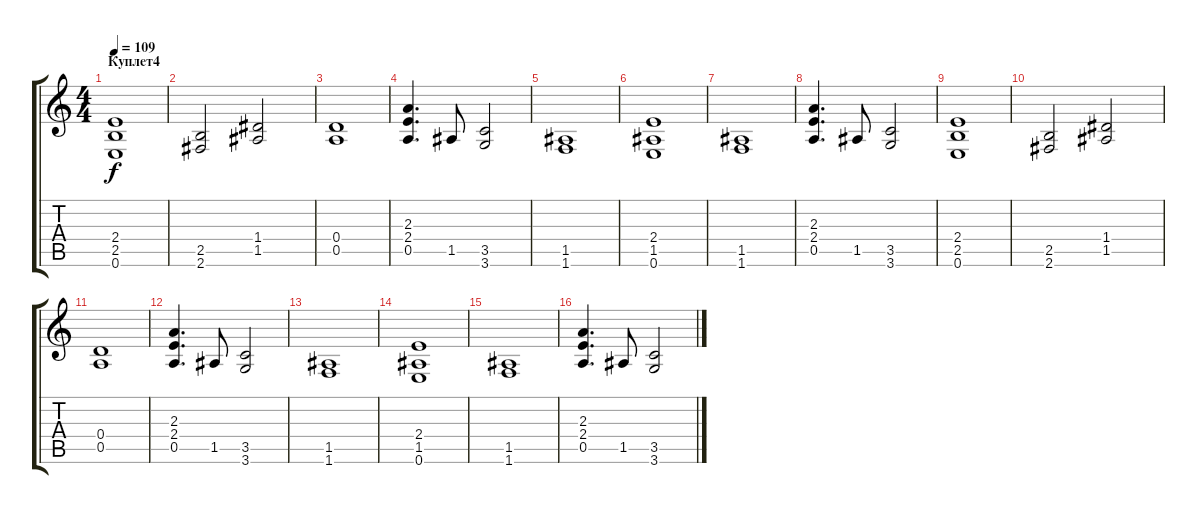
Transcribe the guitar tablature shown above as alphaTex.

\track "" {instrument overdrivenguitar}
\staff {score tabs}
\tuning (E4 B3 G3 D3 A2 E2) {hide}
\ts (4 4)
\section ("" "Куплет4")
\tempo 109
\clef g2
\ks c
(2.4 2.5 0.6).1{dy f} |
(2.5 2.6).2 (1.4 1.5).2 |
(0.4 0.5).1 |
(2.3 2.4 0.5).4{d} 1.5.8 (3.5 3.6).2 |
(1.5 1.6).1 |
(2.4 1.5 0.6).1 |
(1.5 1.6).1 |
(2.3 2.4 0.5).4{d} 1.5.8 (3.5 3.6).2 |
(2.4 2.5 0.6).1 |
(2.5 2.6).2 (1.4 1.5).2 |
(0.4 0.5).1 |
(2.3 2.4 0.5).4{d} 1.5.8 (3.5 3.6).2 |
(1.5 1.6).1 |
(2.4 1.5 0.6).1 |
(1.5 1.6).1 |
(2.3 2.4 0.5).4{d} 1.5.8 (3.5 3.6).2
